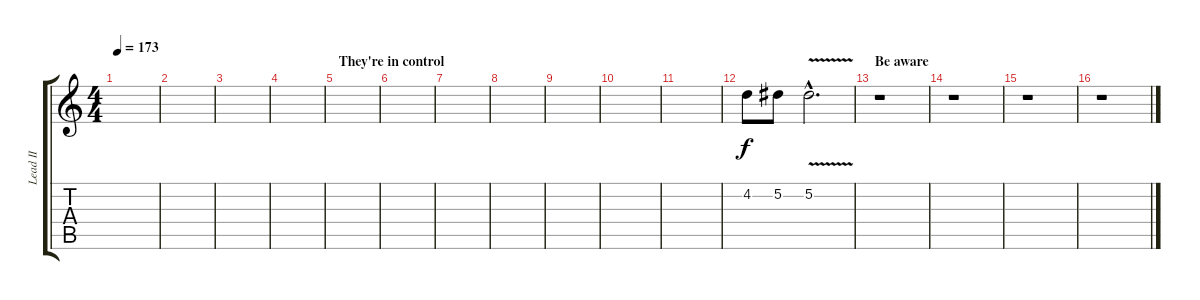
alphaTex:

\track ("Lead II" "Lead II") {instrument overdrivenguitar}
\staff {score tabs}
\tuning (Eb4 Bb3 Gb3 Db3 Ab2 Eb2) {hide}
\ts (4 4)
\tempo 173
\clef g2
\ks c
|
|
|
|
\section ("" "They're in control")
|
|
|
|
|
|
|
4.2.8 5.2.8 5.2{v hac}.2{d} |
\section ("" "Be aware")
r.1 |
r.1 |
r.1 |
r.1
